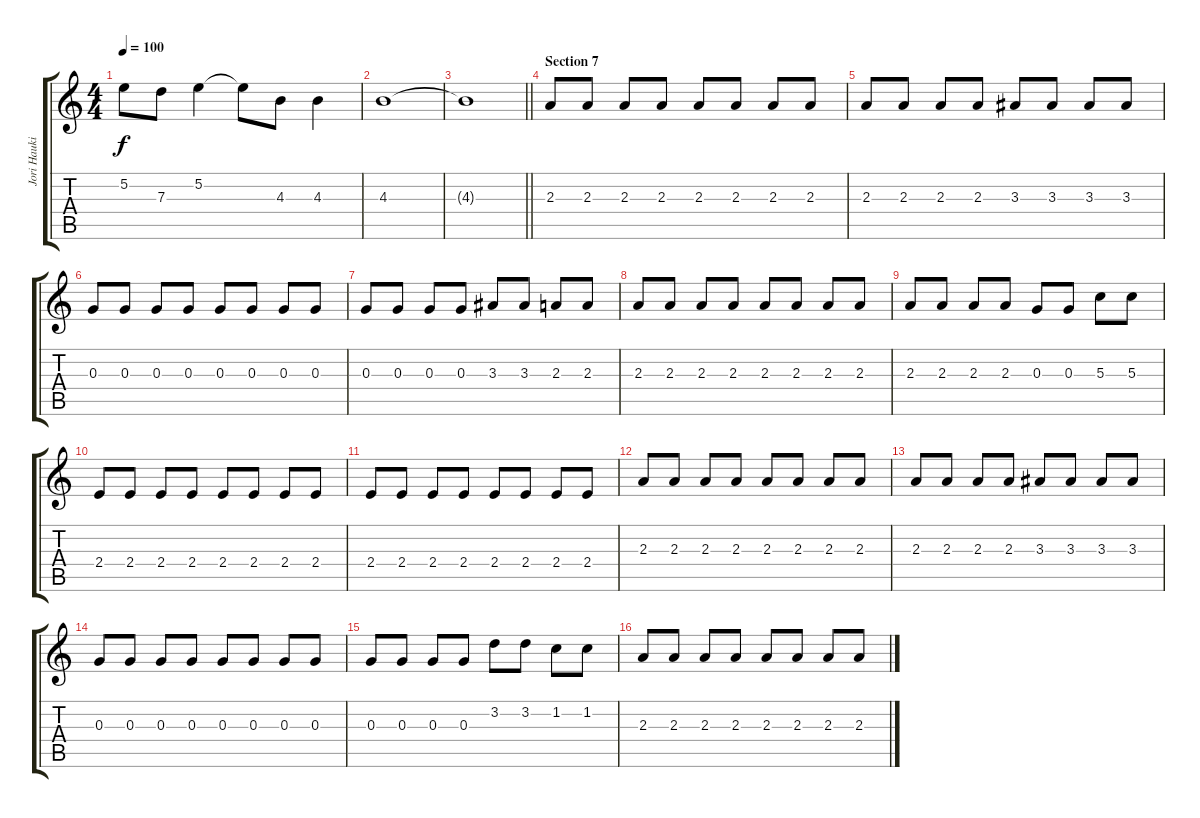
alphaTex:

\track ("Jori Haukio (lead guitar) " "Jori Hauki") {instrument overdrivenguitar}
\staff {score tabs}
\tuning (E4 B3 G3 D3 A2 E2) {hide}
\ts (4 4)
\tempo 100
\clef g2
\ks aminor
5.2.8{dy f} 7.3.8 5.2.4 5.2{t}.8 4.3.8 4.3.4 |
4.3.1 |
\barLineRight lightlight
4.3{t}.1 |
\section ("" "Section 7")
2.3.8 2.3.8 2.3.8 2.3.8 2.3.8 2.3.8 2.3.8 2.3.8 |
2.3.8 2.3.8 2.3.8 2.3.8 3.3.8 3.3.8 3.3.8 3.3.8 |
0.3.8 0.3.8 0.3.8 0.3.8 0.3.8 0.3.8 0.3.8 0.3.8 |
0.3.8 0.3.8 0.3.8 0.3.8 3.3.8 3.3.8 2.3.8 2.3.8 |
2.3.8 2.3.8 2.3.8 2.3.8 2.3.8 2.3.8 2.3.8 2.3.8 |
2.3.8 2.3.8 2.3.8 2.3.8 0.3.8 0.3.8 5.3.8 5.3.8 |
2.4.8 2.4.8 2.4.8 2.4.8 2.4.8 2.4.8 2.4.8 2.4.8 |
2.4.8 2.4.8 2.4.8 2.4.8 2.4.8 2.4.8 2.4.8 2.4.8 |
2.3.8 2.3.8 2.3.8 2.3.8 2.3.8 2.3.8 2.3.8 2.3.8 |
2.3.8 2.3.8 2.3.8 2.3.8 3.3.8 3.3.8 3.3.8 3.3.8 |
0.3.8 0.3.8 0.3.8 0.3.8 0.3.8 0.3.8 0.3.8 0.3.8 |
0.3.8 0.3.8 0.3.8 0.3.8 3.2.8 3.2.8 1.2.8 1.2.8 |
2.3.8 2.3.8 2.3.8 2.3.8 2.3.8 2.3.8 2.3.8 2.3.8
